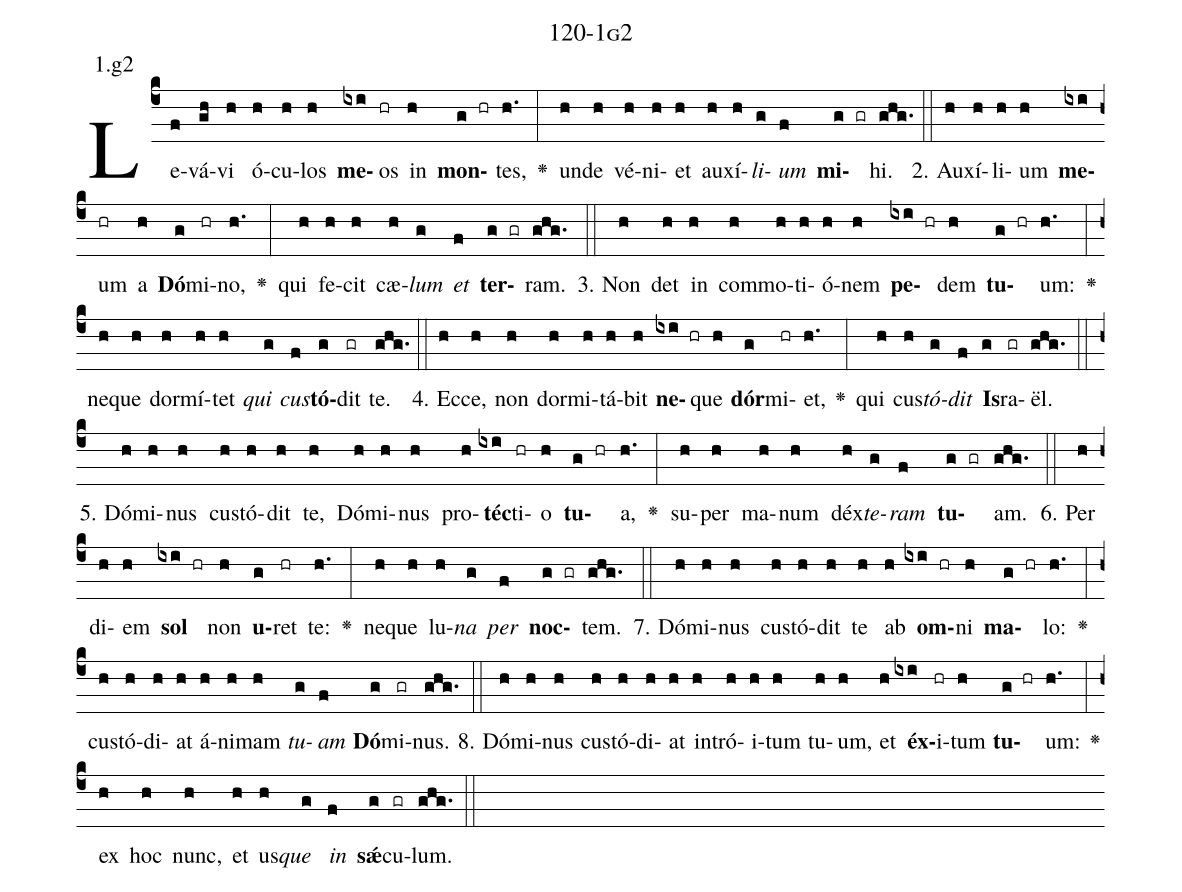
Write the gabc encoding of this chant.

name: 120-1g2;
annotation: 1.g2;
%%
(c4)Le(f)vá(gh)vi(h) ó(h)cu(h)los(h) <b>me</b>(ixi)os(hr) in(h) <b>mon</b>(g hr)tes,(h.) <v>\greheightstar</v>(:) un(h)de(h) vé(h)ni(h)et(h) au(h)xí(h)<i>li</i>(g)<i>um</i>(f) <b>mi</b>(g gr)hi.(ghg.) (::)
2. Au(h)xí(h)li(h)um(h) <b>me</b>(ixi)um(hr) a(h) <b>Dó</b>(g)mi(hr)no,(h.) <v>\greheightstar</v>(:) qui(h) fe(h)cit(h) cæ(h)<i>lum</i>(g) <i>et</i>(f) <b>ter</b>(g gr)ram.(ghg.) (::)
3. Non(h) det(h) in(h) com(h)mo(h)ti(h)ó(h)nem(h) <b>pe</b>(ixi hr)dem(h) <b>tu</b>(g hr)um:(h.) <v>\greheightstar</v>(:) ne(h)que(h) dor(h)mí(h)tet(h) <i>qui</i>(g) <i>cus</i>(f)<b>tó</b>(g)dit(gr) te.(ghg.) (::)
4. Ec(h)ce,(h) non(h) dor(h)mi(h)tá(h)bit(h) <b>ne</b>(ixi hr)que(h) <b>dór</b>(g)mi(hr)et,(h.) <v>\greheightstar</v>(:) qui(h) cus(h)<i>tó</i>(g)<i>dit</i>(f) <b>Is</b>(g)ra(gr)ël.(ghg.) (::)
5. Dó(h)mi(h)nus(h) cus(h)tó(h)dit(h) te,(h) Dó(h)mi(h)nus(h) pro(h)<b>téc</b>(ixi)ti(hr)o(h) <b>tu</b>(g hr)a,(h.) <v>\greheightstar</v>(:) su(h)per(h) ma(h)num(h) déx(h)<i>te</i>(g)<i>ram</i>(f) <b>tu</b>(g gr)am.(ghg.) (::)
6. Per(h) di(h)em(h) <b>sol</b>(ixi hr) non(h) <b>u</b>(g)ret(hr) te:(h.) <v>\greheightstar</v>(:) ne(h)que(h) lu(h)<i>na</i>(g) <i>per</i>(f) <b>noc</b>(g gr)tem.(ghg.) (::)
7. Dó(h)mi(h)nus(h) cus(h)tó(h)dit(h) te(h) ab(h) <b>om</b>(ixi hr)ni(h) <b>ma</b>(g hr)lo:(h.) <v>\greheightstar</v>(:) cus(h)tó(h)di(h)at(h) á(h)ni(h)mam(h) <i>tu</i>(g)<i>am</i>(f) <b>Dó</b>(g)mi(gr)nus.(ghg.) (::)
8. Dó(h)mi(h)nus(h) cus(h)tó(h)di(h)at(h) in(h)tró(h)i(h)tum(h) tu(h)um,(h) et(h) <b>éx</b>(ixi)i(hr)tum(h) <b>tu</b>(g hr)um:(h.) <v>\greheightstar</v>(:) ex(h) hoc(h) nunc,(h) et(h) us(h)<i>que</i>(g) <i>in</i>(f) <b>sǽ</b>(g)cu(gr)lum.(ghg.) (::)
